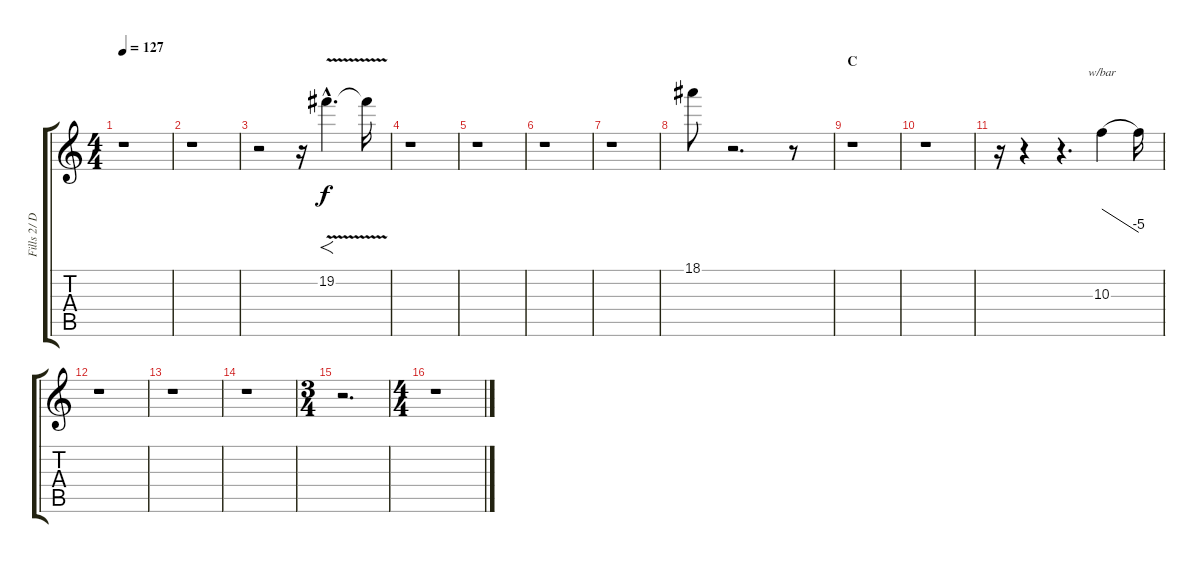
\track ("Fills 2/ Dives" "Fills 2/ D") {instrument distortionguitar}
\staff {score tabs}
\tuning (E4 B3 G3 D3 A2 E2) {hide}
\ts (4 4)
\tempo 127
\clef g2
\ks c
r.1{dy f} |
r.1 |
r.2 r.16 19.2{v hac}.4{f d} 19.2{t}.16 |
r.1 |
r.1 |
r.1 |
r.1 |
18.1.8 r.2{d} r.8 |
\section ("" "C")
r.1 |
r.1 |
r.16 r.4 r.4{d} 10.3.4{tbe (dive default 0 0 60 -20)} 10.3{t}.16 |
r.1 |
r.1 |
r.1 |
\ts (3 4)
r.2{d} |
\ts (4 4)
r.1
